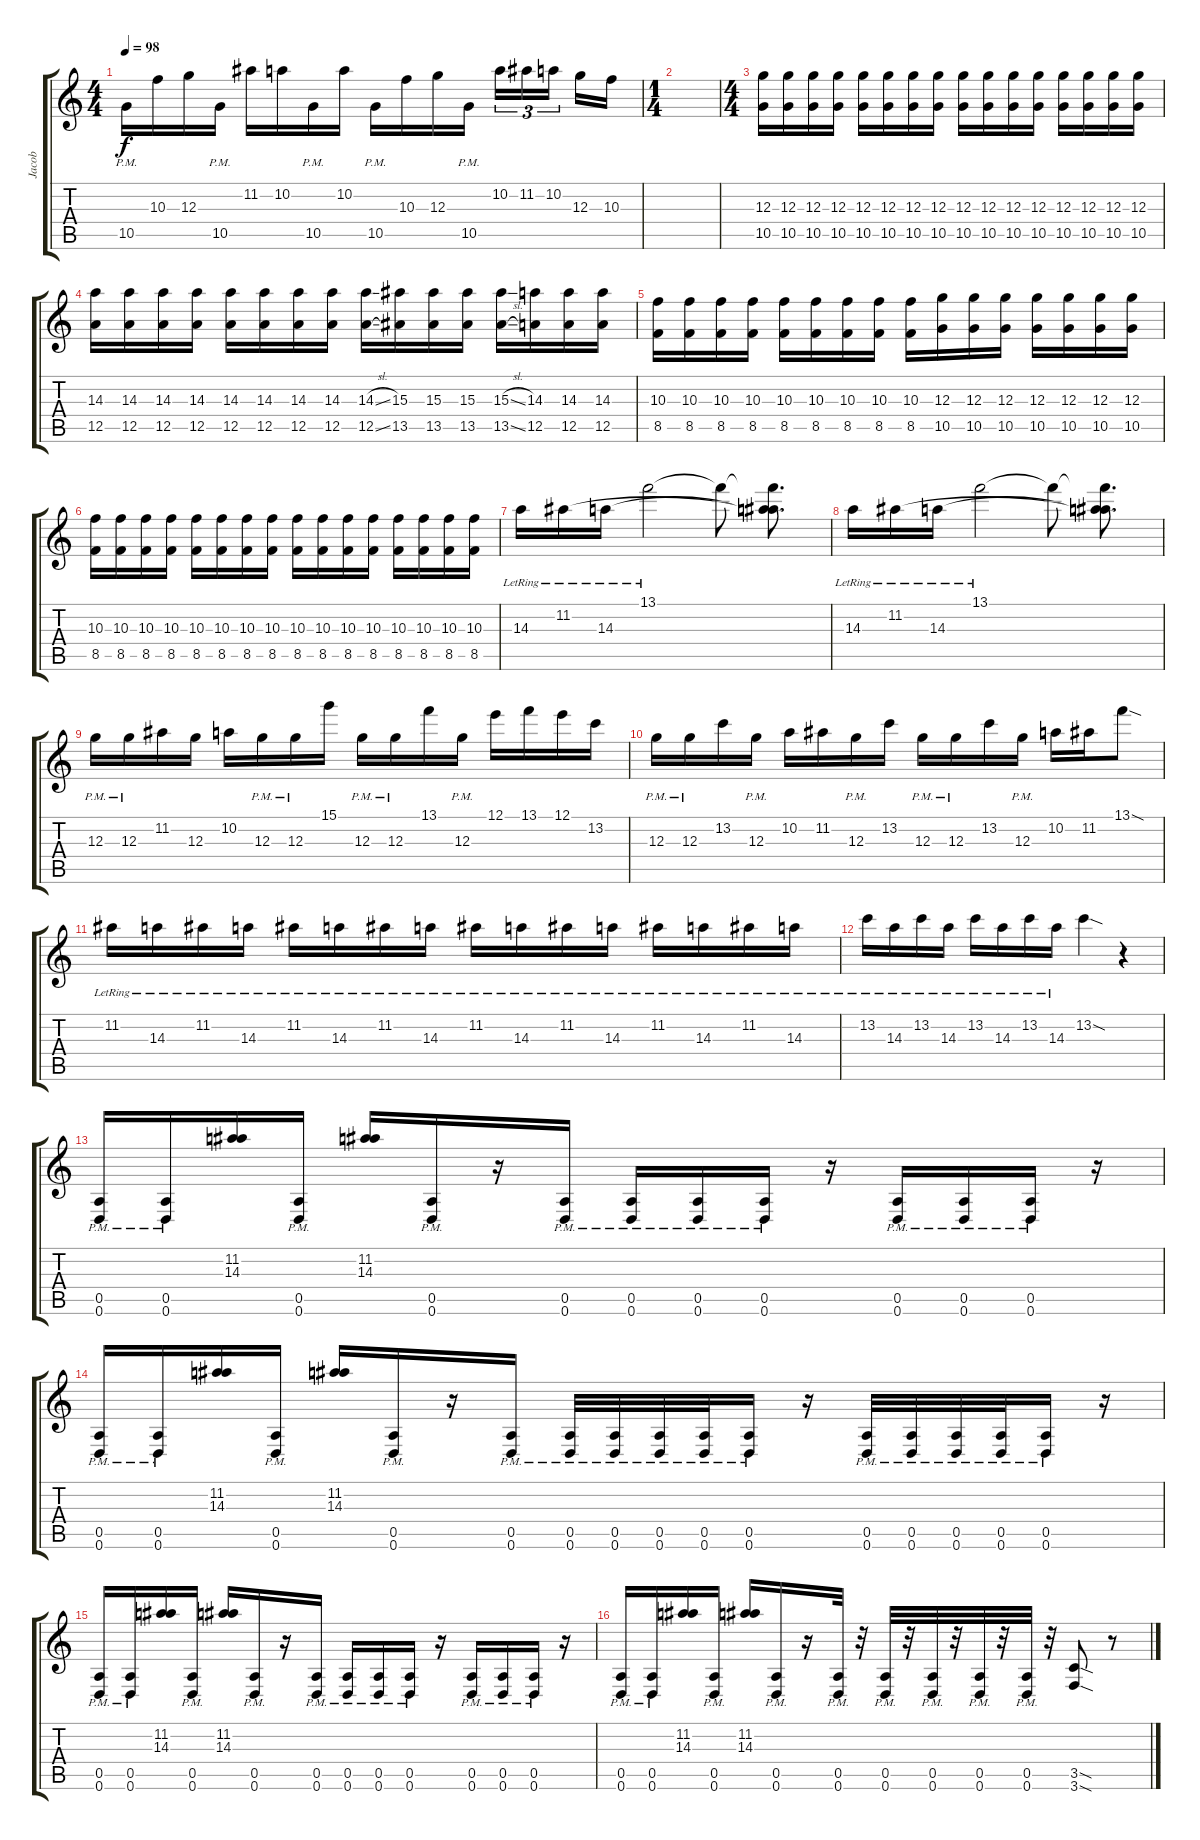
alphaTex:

\track ("Jacob" "Jacob") {instrument overdrivenguitar}
\staff {score tabs}
\tuning (E4 B3 G3 D3 A2 D2) {hide}
\ts (4 4)
\tempo 98
\clef g2
\ks c
10.5{pm}.16{dy f} 10.3.16 12.3.16 10.5{pm}.16 11.2.16 10.2.16 10.5{pm}.16 10.2.16 10.5{pm}.16 10.3.16 12.3.16 10.5{pm}.16 10.2.16{tu (3 2)} 11.2.16{tu (3 2)} 10.2.16{tu (3 2) beam splitsecondary} 12.3.16 10.3.16 |
\ts (1 4)
|
\ts (4 4)
(12.3 10.5).16 (12.3 10.5).16 (12.3 10.5).16 (12.3 10.5).16 (12.3 10.5).16 (12.3 10.5).16 (12.3 10.5).16 (12.3 10.5).16 (12.3 10.5).16 (12.3 10.5).16 (12.3 10.5).16 (12.3 10.5).16 (12.3 10.5).16 (12.3 10.5).16 (12.3 10.5).16 (12.3 10.5).16 |
(14.3 12.5).16 (14.3 12.5).16 (14.3 12.5).16 (14.3 12.5).16 (14.3 12.5).16 (14.3 12.5).16 (14.3 12.5).16 (14.3 12.5).16 (14.3{sl} 12.5{sl}).16 (15.3 13.5).16 (15.3 13.5).16 (15.3 13.5).16 (15.3{sl} 13.5{sl}).16 (14.3 12.5).16 (14.3 12.5).16 (14.3 12.5).16 |
(10.3 8.5).16 (10.3 8.5).16 (10.3 8.5).16 (10.3 8.5).16 (10.3 8.5).16 (10.3 8.5).16 (10.3 8.5).16 (10.3 8.5).16 (10.3 8.5).16 (12.3 10.5).16 (12.3 10.5).16 (12.3 10.5).16 (12.3 10.5).16 (12.3 10.5).16 (12.3 10.5).16 (12.3 10.5).16 |
(10.3 8.5).16 (10.3 8.5).16 (10.3 8.5).16 (10.3 8.5).16 (10.3 8.5).16 (10.3 8.5).16 (10.3 8.5).16 (10.3 8.5).16 (10.3 8.5).16 (10.3 8.5).16 (10.3 8.5).16 (10.3 8.5).16 (10.3 8.5).16 (10.3 8.5).16 (10.3 8.5).16 (10.3 8.5).16 |
14.3{lr}.16 11.2{lr}.16 14.3{lr}.16 13.1{lr}.2 13.1{t}.8 (13.1{t} 11.2{t} 14.3{t}).8{d} |
14.3{lr}.16 11.2{lr}.16 14.3{lr}.16 13.1{lr}.2 13.1{t}.8 (13.1{t} 11.2{t} 14.3{t}).8{d} |
12.3{pm}.16 12.3{pm}.16 11.2.16 12.3.16 10.2.16 12.3{pm}.16 12.3{pm}.16 15.1.16 12.3{pm}.16 12.3{pm}.16 13.1.16 12.3{pm}.16 12.1.16 13.1.16 12.1.16 13.2.16 |
12.3{pm}.16 12.3{pm}.16 13.2.16 12.3{pm}.16 10.2.16 11.2.16 12.3{pm}.16 13.2.16 12.3{pm}.16 12.3{pm}.16 13.2.16 12.3{pm}.16 10.2.16 11.2.16 13.1{sod}.8 |
11.2{lr}.16 14.3{lr}.16 11.2{lr}.16 14.3{lr}.16 11.2{lr}.16 14.3{lr}.16 11.2{lr}.16 14.3{lr}.16 11.2{lr}.16 14.3{lr}.16 11.2{lr}.16 14.3{lr}.16 11.2{lr}.16 14.3{lr}.16 11.2{lr}.16 14.3{lr}.16 |
13.2{lr}.16 14.3{lr}.16 13.2{lr}.16 14.3{lr}.16 13.2{lr}.16 14.3{lr}.16 13.2{lr}.16 14.3{lr}.16 13.2{sod}.4 r.4 |
(0.5{pm} 0.6{pm}).16 (0.5{pm} 0.6{pm}).16 (11.2 14.3).16 (0.5{pm} 0.6{pm}).16 (11.2 14.3).16 (0.5{pm} 0.6{pm}).16 r.16 (0.5{pm} 0.6{pm}).16 (0.5{pm} 0.6{pm}).16 (0.5{pm} 0.6{pm}).16 (0.5{pm} 0.6{pm}).16 r.16 (0.5{pm} 0.6{pm}).16 (0.5{pm} 0.6{pm}).16 (0.5{pm} 0.6{pm}).16 r.16 |
(0.5{pm} 0.6{pm}).16 (0.5{pm} 0.6{pm}).16 (11.2 14.3).16 (0.5{pm} 0.6{pm}).16 (11.2 14.3).16 (0.5{pm} 0.6{pm}).16 r.16 (0.5{pm} 0.6{pm}).16 (0.5{pm} 0.6{pm}).32 (0.5{pm} 0.6{pm}).32 (0.5{pm} 0.6{pm}).32 (0.5{pm} 0.6{pm}).32 (0.5{pm} 0.6{pm}).16 r.16 (0.5{pm} 0.6{pm}).32 (0.5{pm} 0.6{pm}).32 (0.5{pm} 0.6{pm}).32 (0.5{pm} 0.6{pm}).32 (0.5{pm} 0.6{pm}).16 r.16 |
(0.5{pm} 0.6{pm}).16 (0.5{pm} 0.6{pm}).16 (11.2 14.3).16 (0.5{pm} 0.6{pm}).16 (11.2 14.3).16 (0.5{pm} 0.6{pm}).16 r.16 (0.5{pm} 0.6{pm}).16 (0.5{pm} 0.6{pm}).16 (0.5{pm} 0.6{pm}).16 (0.5{pm} 0.6{pm}).16 r.16 (0.5{pm} 0.6{pm}).16 (0.5{pm} 0.6{pm}).16 (0.5{pm} 0.6{pm}).16 r.16 |
(0.5{pm} 0.6{pm}).16 (0.5{pm} 0.6{pm}).16 (11.2 14.3).16 (0.5{pm} 0.6{pm}).16 (11.2 14.3).16 (0.5{pm} 0.6{pm}).16 r.16 (0.5{pm} 0.6{pm}).32 r.32 (0.5{pm} 0.6{pm}).32 r.32 (0.5{pm} 0.6{pm}).32 r.32 (0.5{pm} 0.6{pm}).32 r.32 (0.5{pm} 0.6{pm}).32 r.32 (3.5{sod} 3.6{sod}).8 r.8
